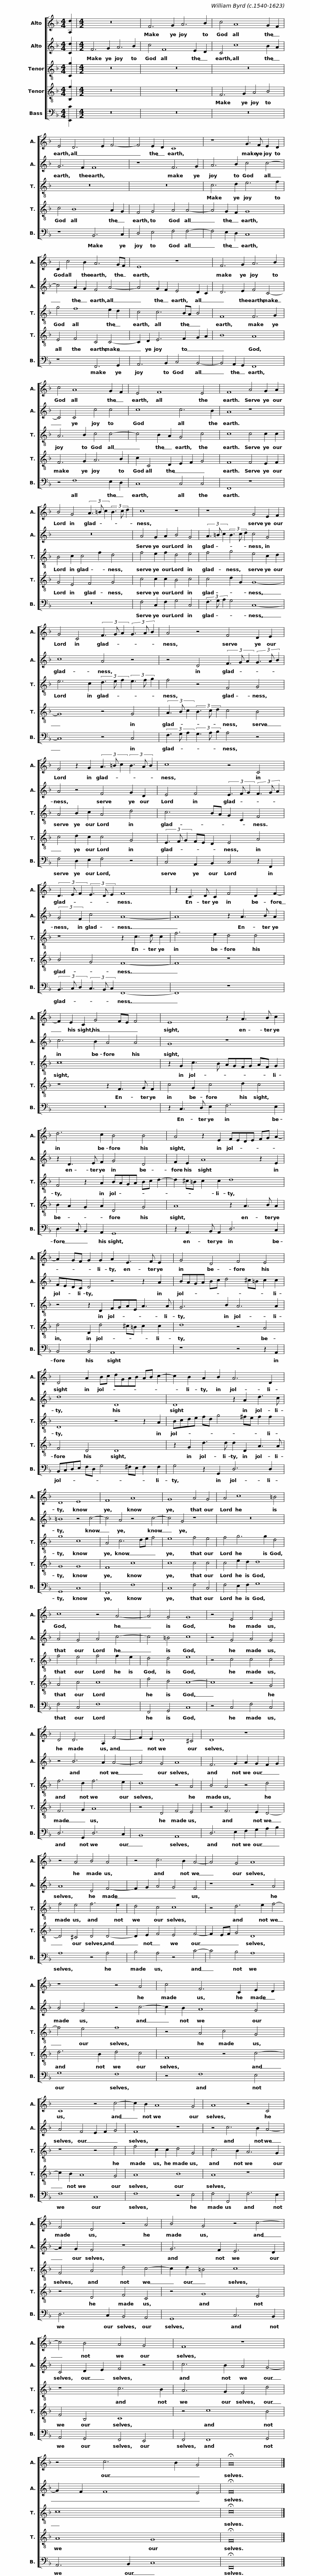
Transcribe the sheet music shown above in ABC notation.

X:1
%%score [ 1 2 3 4 5 ]
L:1/8
M:4/4
I:linebreak $
K:F
V:1 treble
V:2 treble
V:3 treble-8 transpose=-12
V:4 treble-8 transpose=-12
V:5 bass
V:1
 [A,d]2 |[M:4/2] z16 | F6 G2 A6 B2 | c4 A8 G2 F2 |$ E4 D6 E2 F4- | %5
 F4 E2 D2 C8 | z8 G3 F E2 D2 | C2 c4 B2 A6 GF |$ E8 z8 | F6 G2 A6 B2 | %10
 c4 A8 G2 F2 | E4 F8 E4 |$ F8 A4 G2 A2 | B4 G4 (3A3 =B c2 (3B3 c d2 | c8 z8 | %15
 z8 G4 E2 F2 |$ G4 C4 (3F3 G A2 (3G3 A B2 | A4 z4 F4 D2 E2 | F4 z2 G2 (3A3 =B c2 (3B3 A B2 |$ c8 z4 C4 | %20
 (3D3 E F2 (3E3 D E2 F8 | z2 C3 D C2 F4 D2 F2- |$ F2 E2 C2 G4 FE F4 | E8 z2 A3 B c2 | d6 c2 B4 B4 |$ %25
 A4 z2 E2 FEDE FG A2- | A2 GF G2 G2 A2 E3 F E2 | G4 D4 F4 E4 |$ D4 A2 Bc dGAB AB c2- | c2 B2 A2 B2 A6 D2 | %30
 D8 E8 |$ F8 A8 | G8 A4 G4 | A4 c8 =B4 | c8 z4 A4- | %35
 A4 G4 G8 |$ z4 E4 F4 E4 | D4 D6 A,2 F4- | F2 E2 D8 ^C4 | D8 z8 | %40
 z4 A4 B4 A4 |$ z4 c6 B2 A4- | A4 G4 A8 | z8 z4 A4 | c4 F6 C2 E2 D2 |$ %45
 C8 z4 c4- | c2 B2 A8 G4 | A8 z4 C4 | F4 D4 z4 A4 |$ B4 G4 z4 c4- | %50
 c4 B4 A4 G4 | F8 z8 | z4 c6 B2 G4 | !fermata!A16 |] %54
V:2
 [Cd]2 |[M:4/2] F6 G2 A6 B2 | c4 F8 E2 D2 | C4 c8 B2 A2 |$ G6 F2 F8 | %5
 z8 F6 G2 | A6 B2 c4 c4- | c4 A2 G2 F4 A4- |$ A4 G2 F2 E4 D2 C2 | D6 E2 F4 C4- | %10
 C4 C4 c4 c4 | c8 c6 B2 |$ A8 z8 | z16 | A4 G2 A2 B4 G4 | %15
 (3A3 =B c2 (3B3 c d2 c4 G4 |$ c8 A4 z4 | z4 D4 (3F3 G A2 (3G3 A B2 | A4 z4 F4 G2 D2 |$ E4 F4 (3E3 F G2 (3F3 G A2 | %20
 (3:2:2G4 F2 c4 A8- | A8 z2 A3 B A2 |$ c6 B2 A4 A4 | G8 z8 | z2 D3 E F2 G4 D4 |$ %25
 F2 E2 A8 z2 E2 | FEDC D4 z4 z2 A2 | BAGA Bc d4 ^c=B c2 c2 |$ d8 D8 | D8 z2 A2 d3 c | %30
 =B8 z4 c4- |$ c4 A4 z4 c4- | c4 G4 z8 | z16 | A4 G4 A4 c4- | %35
 c4 =B4 c8 |$ z4 G4 A4 G4 | z4 B6 A2 A4- | A4 G4 A8 | F6 G2 A2 G2 F2 G2 | %40
 A8 D4 F4- |$ F2 G2 A4 G4 F4 | z8 z4 A4 | B4 G4 z4 c4- | c2 B2 A8 G4 |$ %45
 A4 F4 E2 F2 G4 | F8 z8 | z4 c6 B2 A4- | A2 G2 F4 z8 |$ G6 F2 E6 D2 | %50
 C4 D2 E2 F4 z4 | c6 B2 A4 G4- | G2 F2 F8 E4 | !fermata!F16 |] %54
V:3
 [Cg]2 |[M:4/2] z16 | z16 | z16 |$ z16 | %5
 z16 | c6 d2 e6 f2 | g4 f8 e2 d2 |$ c4 c6 BA B4 | F8 F6 G2 | %10
 A6 B2 c4 c4- | c4 B2 A2 G4 c4 |$ c8 c4 c2 c2 | B4 c2 c4 f2 d4 | f4 e2 f2 d4 e4 | %15
 f4 g4 e4 c2 d2 |$ e6 c2 (3d3 e f2 (3e3 f g2 | f4 z4 F4 G4 | A4 B2 c2 A4 d4 |$ c6 BA G2 C2 F4 | %20
 z8 z2 c3 d c2 | f6 e2 d4 d4 |$ c16 | z2 G2 c3 B AGFG AF G2 | F4 z2 A2 BAGA Bc d2- |$ %25
 d2 ^c=B c2 c2 d8 | z4 z2 D2 FGAE A3 A | G6 B2 A6 A2 |$ D8 z4 z2 A2 | Bcde fd g4 ^fe f2 f2 | %30
 g8 c8 |$ A4 c6 de f4 | e8 f4 e4 | f4 g6 g2 d4 | f4 e4 f4 f2 e2 | %35
 d4 d4 e8 |$ z4 c4 c4 c4 | f6 d2 f6 e2 | d8 z4 A4 | B4 A4 z4 d4 | %40
 f4 e4 f6 e2 |$ d4 c4 c8 | z4 d6 e2 f4- | f4 e4 f8 | z4 A4 c4 G4 |$ %45
 z8 z4 e4 | f4 c2 c2 d4 G4 | c6 B2 A6 G2 | F4 A4 d4 c4- |$ c2 d2 =B4 c8 | %50
 z8 c6 B2 | A6 G2 F4 d4 | c16 | !fermata!c16 |] %54
V:4
 [B,f]2 |[M:4/2] z16 | z16 | F6 G2 A4 B4 |$ c4 B8 A2 G2 | %5
 F4 G4 A4 A4- | A4 G2 F2 G8 | E4 F4 C4 C4- |$ C2 D2 E6 F2 G2 A2 | B8 A8 | %10
 F6 G2 A6 B2 | c2 C4 D2 E2 F2 G4 |$ F8 F4 E2 F2 | G4 E4 F4 G4 | c4 c2 c2 B4 c4 | %15
 c4 d2 G2 G8- |$ G8 z4 G4 | (3A3 B c2 (3B3 c d2 c4 B4 | c4 d2 c2 c4 G4 |$ (3E3 F G2 FE D2 E4 A4 | %20
 B4 G4 F8- | F8 z8 |$ z8 z2 F3 G F2 | c4 G2 c4 d2 c4 | B2 A2 G2 A2 D4 G4 |$ %25
 A8 z2 A3 B A2 | d4 D2 d4 ^c=B c2 c2 | d8 z4 A4 |$ F4 D4 D8 | z2 G2 d3 d d2 D2 A3 A | %30
 G8 G8 |$ F8 c8 | c8 c4 c4 | c4 e2 d2 d8 | A4 c4 c8 | %35
 f4 d4 c8- |$ c8 z4 G4 | F6 G2 A8 | z4 D4 F4 E4 | z4 F6 E2 D4- | %40
 D4 ^C4 D4 D4- |$ D2 E2 F4 E4 F4- | F2 EF G4 D8 | d6 B2 d4 c4 | F8 z4 c4- |$ %45
 c2 B2 A8 G4 | A8 B8 | A8 z8 | z4 D4 F4 C4 |$ z4 G8 E4 | %50
 F4 B,4 C8 | z4 c8 B4 | A8 G8 | !fermata!F16 |] %54
V:5
 [E,,C]2 |[M:4/2] z16 | z16 | z16 |$ z8 B,,6 C,2 | %5
 D,4 E,4 F,4 F,4- | F,4 E,2 D,2 C,8 | z8 F,,6 G,,2 |$ A,,6 B,,2 C,4 B,,4- | B,,4 A,,2 G,,2 F,,8 | %10
 z4 F,8 E,2 D,2 | C,8 C,4 C,4 |$ F,,8 z8 | z16 | F,4 C,2 F,2 G,4 C,4 | %15
 (3F,3 G, A,2 G,4 C,8- |$ C,8 z4 C,4 | (3F,3 G, A,2 (3G,3 A, B,2 A,4 z4 | F,4 D,2 E,2 F,4 z4 |$ C,4 A,,2 B,,2 C,4 z2 F,,2 | %20
 (3B,,3 C, D,2 (3C,3 B,, C,2 F,,8- | F,,8 z8 |$ z16 | z2 C,3 D, E,2 F,6 E,2 | D,3 C, B,,2 A,,2 G,,8 |$ %25
 z2 A,,3 B,, A,,2 D,6 C,2 | B,,4 B,,4 A,,8 | z8 z4 z2 A,,2 |$ B,,C,D,E, F,D, G,4 ^F,E, F,2 F,2 | G,4 z2 G,,2 D,6 D,2 | %30
 G,,8 C,8 |$ F,,8 F,8 | C,8 F,4 C,4 | F,4 E,2 F,2 G,8 | F,4 C,4 F,8 | %35
 F,,4 G,,4 C,8 |$ z4 C,4 F,4 C,4 | D,6 G,,2 D,6 C,2 | B,,8 A,,8 | D,6 E,2 F,2 G,2 A,2 B,2 | %40
 A,8 z4 A,4 |$ B,4 A,4 z4 C4- | C4 B,4 A,8 | G,8 F,8 | z4 F,8 E,4 |$ %45
 F,8 C,8 | F,8 z4 E,4 | F,4 F,,4 F,6 E,2 | D,6 C,2 B,,4 A,,4 |$ G,,8 C,6 B,,2 | %50
 A,,4 G,,4 F,,4 E,,4 | F,,4 F,,8 G,,4 | A,,6 B,,2 C,8 | !fermata!F,,16 |] %54
